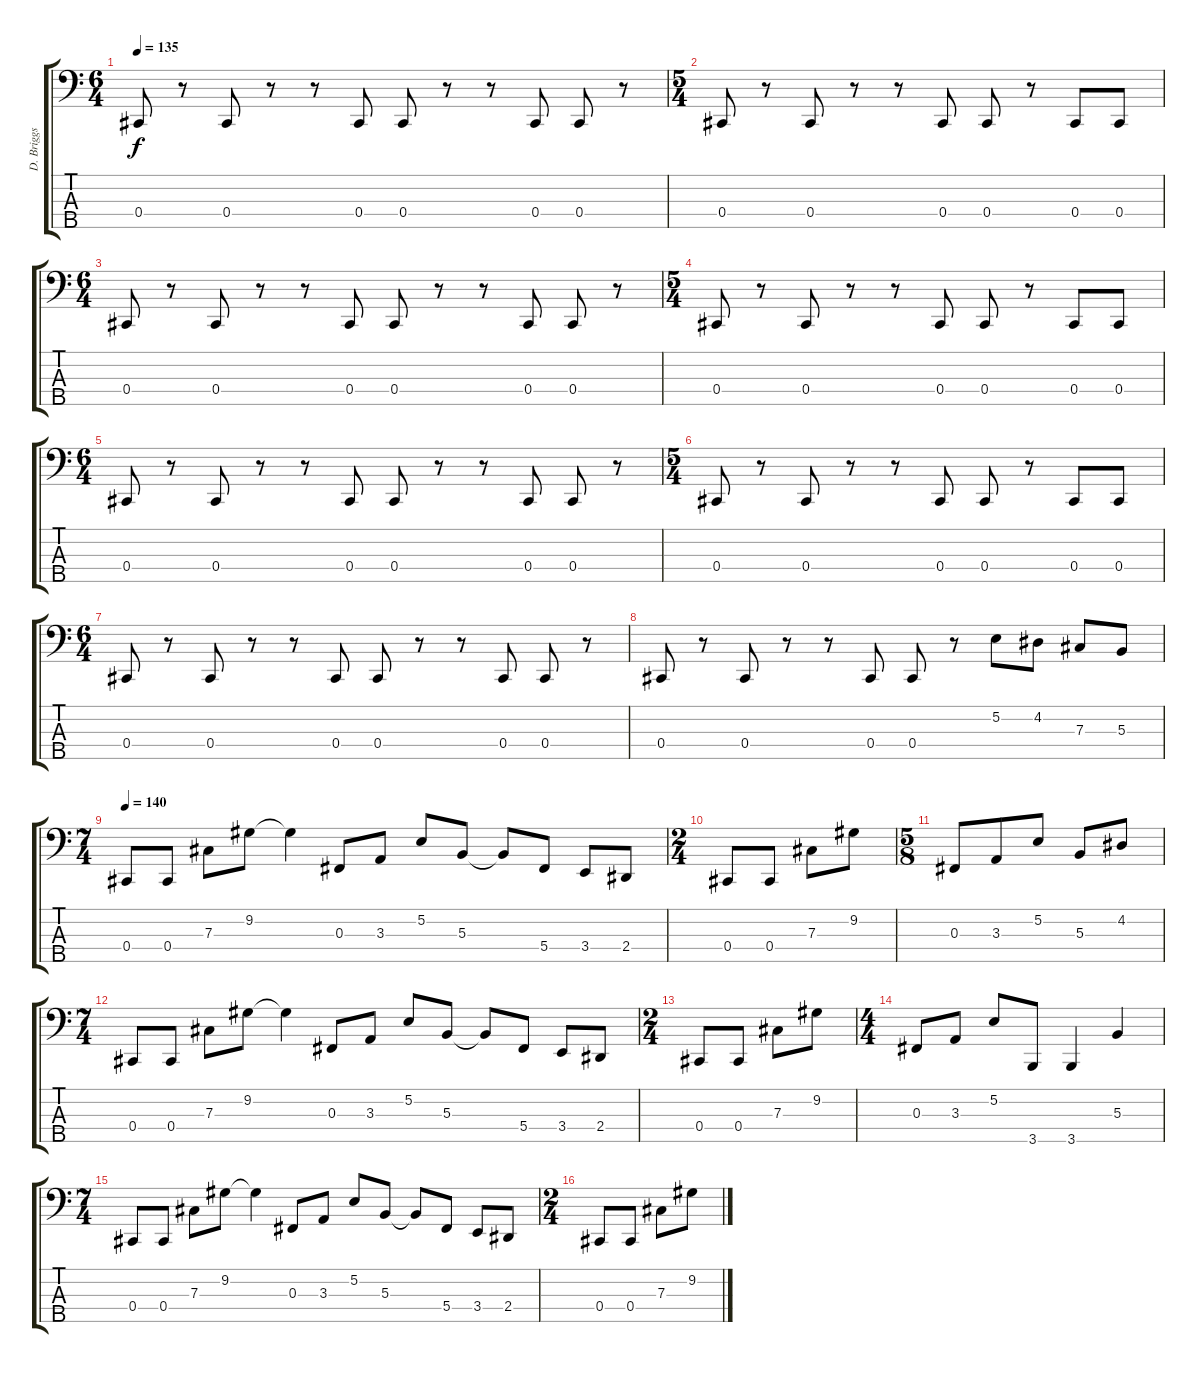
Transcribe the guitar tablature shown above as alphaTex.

\track ("D. Briggs Bass" "D. Briggs ") {instrument electricbassfinger}
\staff {score tabs}
\tuning (E2 B1 Gb1 Db1 Ab0) {hide}
\ts (6 4)
\tempo 135
\clef f4
\ks c
0.4.8{dy f instrument electricbassfinger} r.8 0.4.8 r.8 r.8 0.4.8 0.4.8 r.8 r.8 0.4.8 0.4.8 r.8 |
\ts (5 4)
0.4.8 r.8 0.4.8 r.8 r.8 0.4.8 0.4.8 r.8 0.4.8 0.4.8 |
\ts (6 4)
0.4.8 r.8 0.4.8 r.8 r.8 0.4.8 0.4.8 r.8 r.8 0.4.8 0.4.8 r.8 |
\ts (5 4)
0.4.8 r.8 0.4.8 r.8 r.8 0.4.8 0.4.8 r.8 0.4.8 0.4.8 |
\ts (6 4)
0.4.8 r.8 0.4.8 r.8 r.8 0.4.8 0.4.8 r.8 r.8 0.4.8 0.4.8 r.8 |
\ts (5 4)
0.4.8 r.8 0.4.8 r.8 r.8 0.4.8 0.4.8 r.8 0.4.8 0.4.8 |
\ts (6 4)
0.4.8 r.8 0.4.8 r.8 r.8 0.4.8 0.4.8 r.8 r.8 0.4.8 0.4.8 r.8 |
0.4.8 r.8 0.4.8 r.8 r.8 0.4.8 0.4.8 r.8 5.2.8 4.2.8 7.3.8 5.3.8 |
\ts (7 4)
\tempo 140
0.4.8 0.4.8 7.3.8 9.2.8 9.2{t}.4 0.3.8 3.3.8 5.2.8 5.3.8 5.3{t}.8 5.4.8 3.4.8 2.4.8 |
\ts (2 4)
0.4.8 0.4.8 7.3.8 9.2.8 |
\ts (5 8)
0.3.8 3.3.8 5.2.8 5.3.8 4.2.8 |
\ts (7 4)
0.4.8 0.4.8 7.3.8 9.2.8 9.2{t}.4 0.3.8 3.3.8 5.2.8 5.3.8 5.3{t}.8 5.4.8 3.4.8 2.4.8 |
\ts (2 4)
0.4.8 0.4.8 7.3.8 9.2.8 |
\ts (4 4)
0.3.8 3.3.8 5.2.8 3.5.8 3.5.4 5.3.4 |
\ts (7 4)
0.4.8 0.4.8 7.3.8 9.2.8 9.2{t}.4 0.3.8 3.3.8 5.2.8 5.3.8 5.3{t}.8 5.4.8 3.4.8 2.4.8 |
\ts (2 4)
0.4.8 0.4.8 7.3.8 9.2.8
